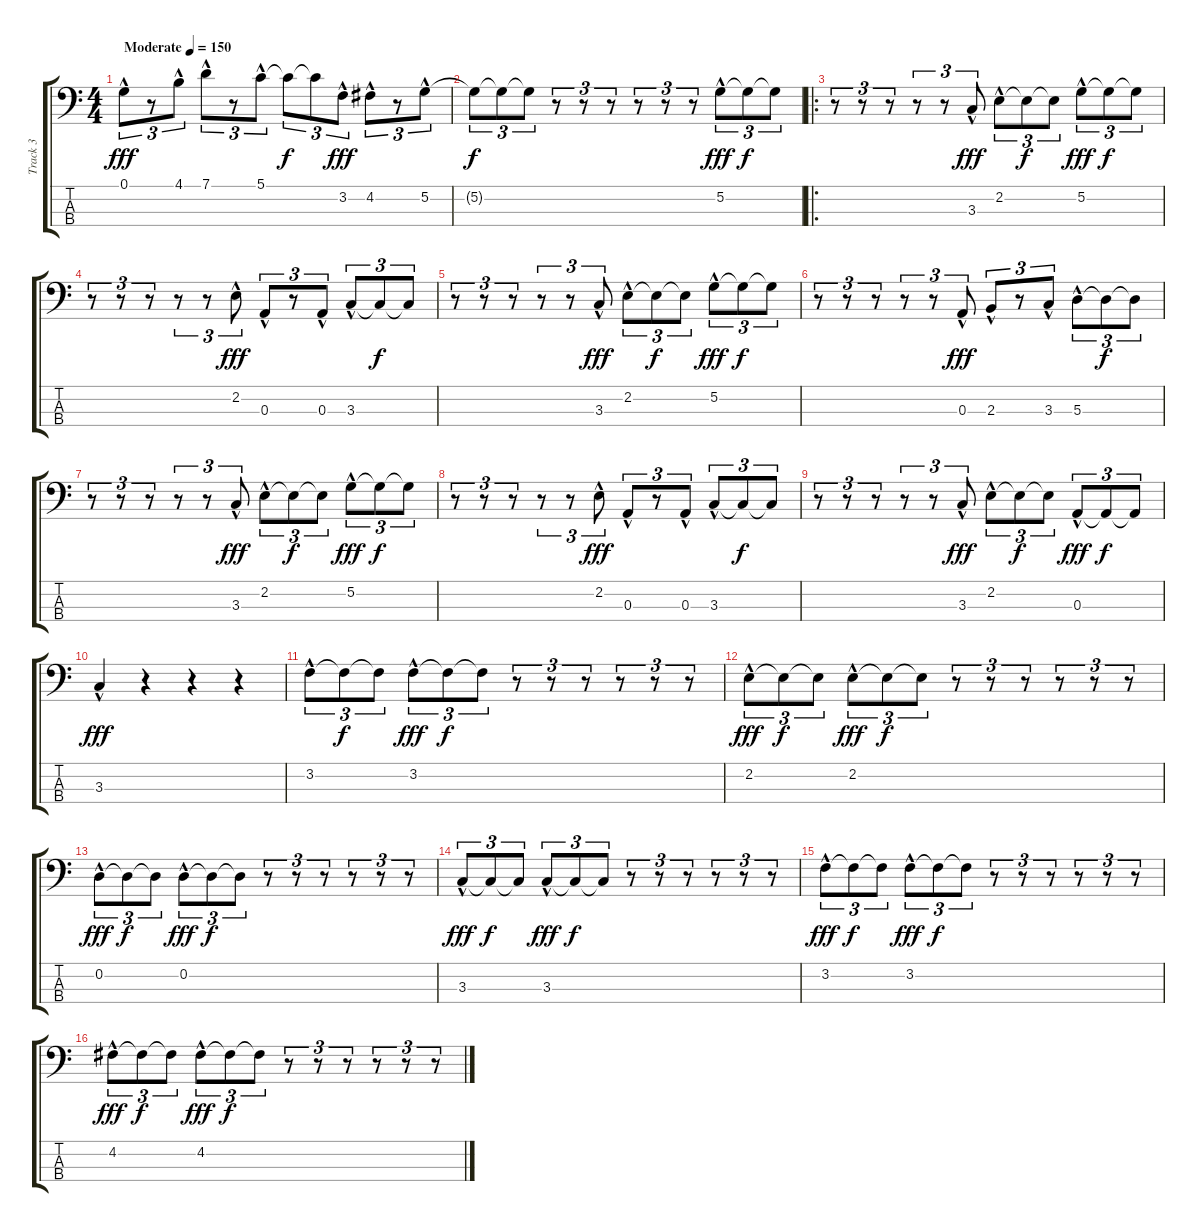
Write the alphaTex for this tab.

\track ("Track 3" "Track 3") {instrument electricbassfinger}
\staff {score tabs}
\tuning (G2 D2 A1 E1) {hide}
\ts (4 4)
\tempo (150 "Moderate")
\clef f4
\ks c
0.1{hac}.8{tu (3 2) dy fff instrument electricbassfinger} r.8{tu (3 2)} 4.1{hac}.8{tu (3 2)} 7.1{hac}.8{tu (3 2)} r.8{tu (3 2)} 5.1{hac}.8{tu (3 2)} 5.1{t}.8{tu (3 2) dy f} 5.1{t}.8{tu (3 2)} 3.2{hac}.8{tu (3 2) dy fff} 4.2{hac}.8{tu (3 2)} r.8{tu (3 2)} 5.2{hac}.8{tu (3 2)} |
5.2{t}.8{tu (3 2) dy f} 5.2{t}.8{tu (3 2)} 5.2{t}.8{tu (3 2)} r.8{tu (3 2)} r.8{tu (3 2)} r.8{tu (3 2)} r.8{tu (3 2)} r.8{tu (3 2)} r.8{tu (3 2)} 5.2{hac}.8{tu (3 2) dy fff} 5.2{t}.8{tu (3 2) dy f} 5.2{t}.8{tu (3 2)} |
\ro
r.8{tu (3 2)} r.8{tu (3 2)} r.8{tu (3 2)} r.8{tu (3 2)} r.8{tu (3 2)} 3.3{hac}.8{tu (3 2) dy fff} 2.2{hac}.8{tu (3 2)} 2.2{t}.8{tu (3 2) dy f} 2.2{t}.8{tu (3 2)} 5.2{hac}.8{tu (3 2) dy fff} 5.2{t}.8{tu (3 2) dy f} 5.2{t}.8{tu (3 2)} |
r.8{tu (3 2)} r.8{tu (3 2)} r.8{tu (3 2)} r.8{tu (3 2)} r.8{tu (3 2)} 2.2{hac}.8{tu (3 2) dy fff} 0.3{hac}.8{tu (3 2)} r.8{tu (3 2)} 0.3{hac}.8{tu (3 2)} 3.3{hac}.8{tu (3 2)} 3.3{t}.8{tu (3 2) dy f} 3.3{t}.8{tu (3 2)} |
r.8{tu (3 2)} r.8{tu (3 2)} r.8{tu (3 2)} r.8{tu (3 2)} r.8{tu (3 2)} 3.3{hac}.8{tu (3 2) dy fff} 2.2{hac}.8{tu (3 2)} 2.2{t}.8{tu (3 2) dy f} 2.2{t}.8{tu (3 2)} 5.2{hac}.8{tu (3 2) dy fff} 5.2{t}.8{tu (3 2) dy f} 5.2{t}.8{tu (3 2)} |
r.8{tu (3 2)} r.8{tu (3 2)} r.8{tu (3 2)} r.8{tu (3 2)} r.8{tu (3 2)} 0.3{hac}.8{tu (3 2) dy fff} 2.3{hac}.8{tu (3 2)} r.8{tu (3 2)} 3.3{hac}.8{tu (3 2)} 5.3{hac}.8{tu (3 2)} 5.3{t}.8{tu (3 2) dy f} 5.3{t}.8{tu (3 2)} |
r.8{tu (3 2)} r.8{tu (3 2)} r.8{tu (3 2)} r.8{tu (3 2)} r.8{tu (3 2)} 3.3{hac}.8{tu (3 2) dy fff} 2.2{hac}.8{tu (3 2)} 2.2{t}.8{tu (3 2) dy f} 2.2{t}.8{tu (3 2)} 5.2{hac}.8{tu (3 2) dy fff} 5.2{t}.8{tu (3 2) dy f} 5.2{t}.8{tu (3 2)} |
r.8{tu (3 2)} r.8{tu (3 2)} r.8{tu (3 2)} r.8{tu (3 2)} r.8{tu (3 2)} 2.2{hac}.8{tu (3 2) dy fff} 0.3{hac}.8{tu (3 2)} r.8{tu (3 2)} 0.3{hac}.8{tu (3 2)} 3.3{hac}.8{tu (3 2)} 3.3{t}.8{tu (3 2) dy f} 3.3{t}.8{tu (3 2)} |
r.8{tu (3 2)} r.8{tu (3 2)} r.8{tu (3 2)} r.8{tu (3 2)} r.8{tu (3 2)} 3.3{hac}.8{tu (3 2) dy fff} 2.2{hac}.8{tu (3 2)} 2.2{t}.8{tu (3 2) dy f} 2.2{t}.8{tu (3 2)} 0.3{hac}.8{tu (3 2) dy fff} 0.3{t}.8{tu (3 2) dy f} 0.3{t}.8{tu (3 2)} |
3.3{hac}.4{dy fff} r.4 r.4 r.4 |
3.2{hac}.8{tu (3 2)} 3.2{t}.8{tu (3 2) dy f} 3.2{t}.8{tu (3 2)} 3.2{hac}.8{tu (3 2) dy fff} 3.2{t}.8{tu (3 2) dy f} 3.2{t}.8{tu (3 2)} r.8{tu (3 2)} r.8{tu (3 2)} r.8{tu (3 2)} r.8{tu (3 2)} r.8{tu (3 2)} r.8{tu (3 2)} |
2.2{hac}.8{tu (3 2) dy fff} 2.2{t}.8{tu (3 2) dy f} 2.2{t}.8{tu (3 2)} 2.2{hac}.8{tu (3 2) dy fff} 2.2{t}.8{tu (3 2) dy f} 2.2{t}.8{tu (3 2)} r.8{tu (3 2)} r.8{tu (3 2)} r.8{tu (3 2)} r.8{tu (3 2)} r.8{tu (3 2)} r.8{tu (3 2)} |
0.2{hac}.8{tu (3 2) dy fff} 0.2{t}.8{tu (3 2) dy f} 0.2{t}.8{tu (3 2)} 0.2{hac}.8{tu (3 2) dy fff} 0.2{t}.8{tu (3 2) dy f} 0.2{t}.8{tu (3 2)} r.8{tu (3 2)} r.8{tu (3 2)} r.8{tu (3 2)} r.8{tu (3 2)} r.8{tu (3 2)} r.8{tu (3 2)} |
3.3{hac}.8{tu (3 2) dy fff} 3.3{t}.8{tu (3 2) dy f} 3.3{t}.8{tu (3 2)} 3.3{hac}.8{tu (3 2) dy fff} 3.3{t}.8{tu (3 2) dy f} 3.3{t}.8{tu (3 2)} r.8{tu (3 2)} r.8{tu (3 2)} r.8{tu (3 2)} r.8{tu (3 2)} r.8{tu (3 2)} r.8{tu (3 2)} |
3.2{hac}.8{tu (3 2) dy fff} 3.2{t}.8{tu (3 2) dy f} 3.2{t}.8{tu (3 2)} 3.2{hac}.8{tu (3 2) dy fff} 3.2{t}.8{tu (3 2) dy f} 3.2{t}.8{tu (3 2)} r.8{tu (3 2)} r.8{tu (3 2)} r.8{tu (3 2)} r.8{tu (3 2)} r.8{tu (3 2)} r.8{tu (3 2)} |
4.2{hac}.8{tu (3 2) dy fff} 4.2{t}.8{tu (3 2) dy f} 4.2{t}.8{tu (3 2)} 4.2{hac}.8{tu (3 2) dy fff} 4.2{t}.8{tu (3 2) dy f} 4.2{t}.8{tu (3 2)} r.8{tu (3 2)} r.8{tu (3 2)} r.8{tu (3 2)} r.8{tu (3 2)} r.8{tu (3 2)} r.8{tu (3 2)}
